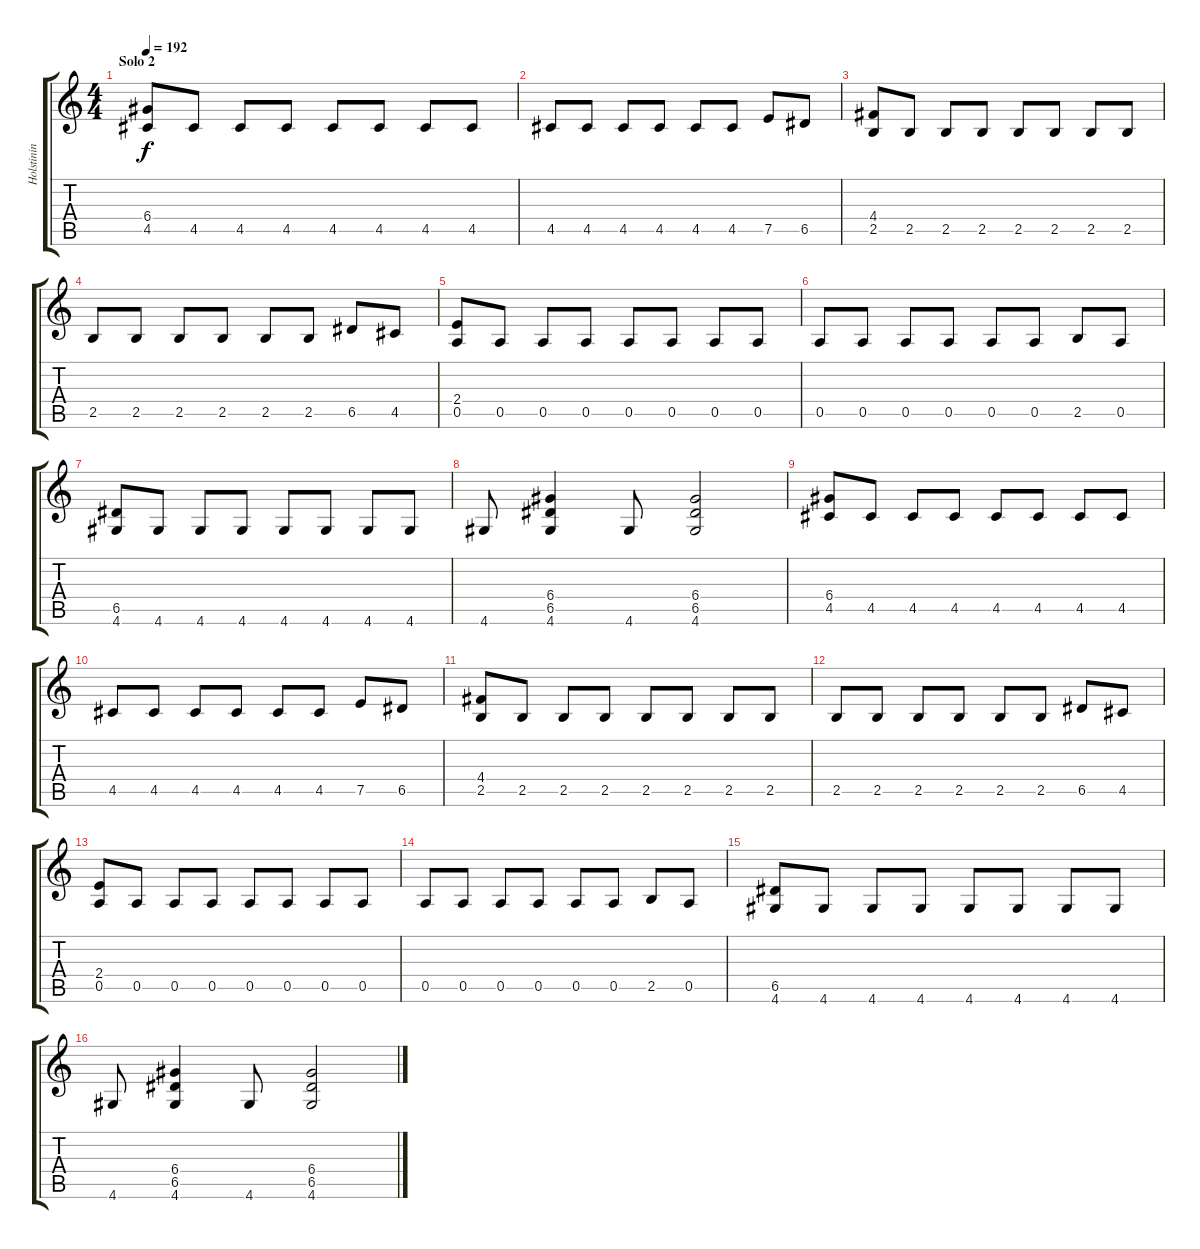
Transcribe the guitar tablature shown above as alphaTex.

\track ("Holstinin 2" "Holstinin ") {instrument overdrivenguitar}
\staff {score tabs}
\tuning (E4 B3 G3 D3 A2 E2) {hide}
\ts (4 4)
\section ("" "Solo 2")
\tempo 192
\clef g2
\ks c
(6.4 4.5).8{dy f} 4.5.8 4.5.8 4.5.8 4.5.8 4.5.8 4.5.8 4.5.8 |
4.5.8 4.5.8 4.5.8 4.5.8 4.5.8 4.5.8 7.5.8 6.5.8 |
(4.4 2.5).8 2.5.8 2.5.8 2.5.8 2.5.8 2.5.8 2.5.8 2.5.8 |
2.5.8 2.5.8 2.5.8 2.5.8 2.5.8 2.5.8 6.5.8 4.5.8 |
(2.4 0.5).8 0.5.8 0.5.8 0.5.8 0.5.8 0.5.8 0.5.8 0.5.8 |
0.5.8 0.5.8 0.5.8 0.5.8 0.5.8 0.5.8 2.5.8 0.5.8 |
(6.5 4.6).8 4.6.8 4.6.8 4.6.8 4.6.8 4.6.8 4.6.8 4.6.8 |
4.6.8 (6.4 6.5 4.6).4 4.6.8 (6.4 6.5 4.6).2 |
(6.4 4.5).8 4.5.8 4.5.8 4.5.8 4.5.8 4.5.8 4.5.8 4.5.8 |
4.5.8 4.5.8 4.5.8 4.5.8 4.5.8 4.5.8 7.5.8 6.5.8 |
(4.4 2.5).8 2.5.8 2.5.8 2.5.8 2.5.8 2.5.8 2.5.8 2.5.8 |
2.5.8 2.5.8 2.5.8 2.5.8 2.5.8 2.5.8 6.5.8 4.5.8 |
(2.4 0.5).8 0.5.8 0.5.8 0.5.8 0.5.8 0.5.8 0.5.8 0.5.8 |
0.5.8 0.5.8 0.5.8 0.5.8 0.5.8 0.5.8 2.5.8 0.5.8 |
(6.5 4.6).8 4.6.8 4.6.8 4.6.8 4.6.8 4.6.8 4.6.8 4.6.8 |
4.6.8 (6.4 6.5 4.6).4 4.6.8 (6.4 6.5 4.6).2
